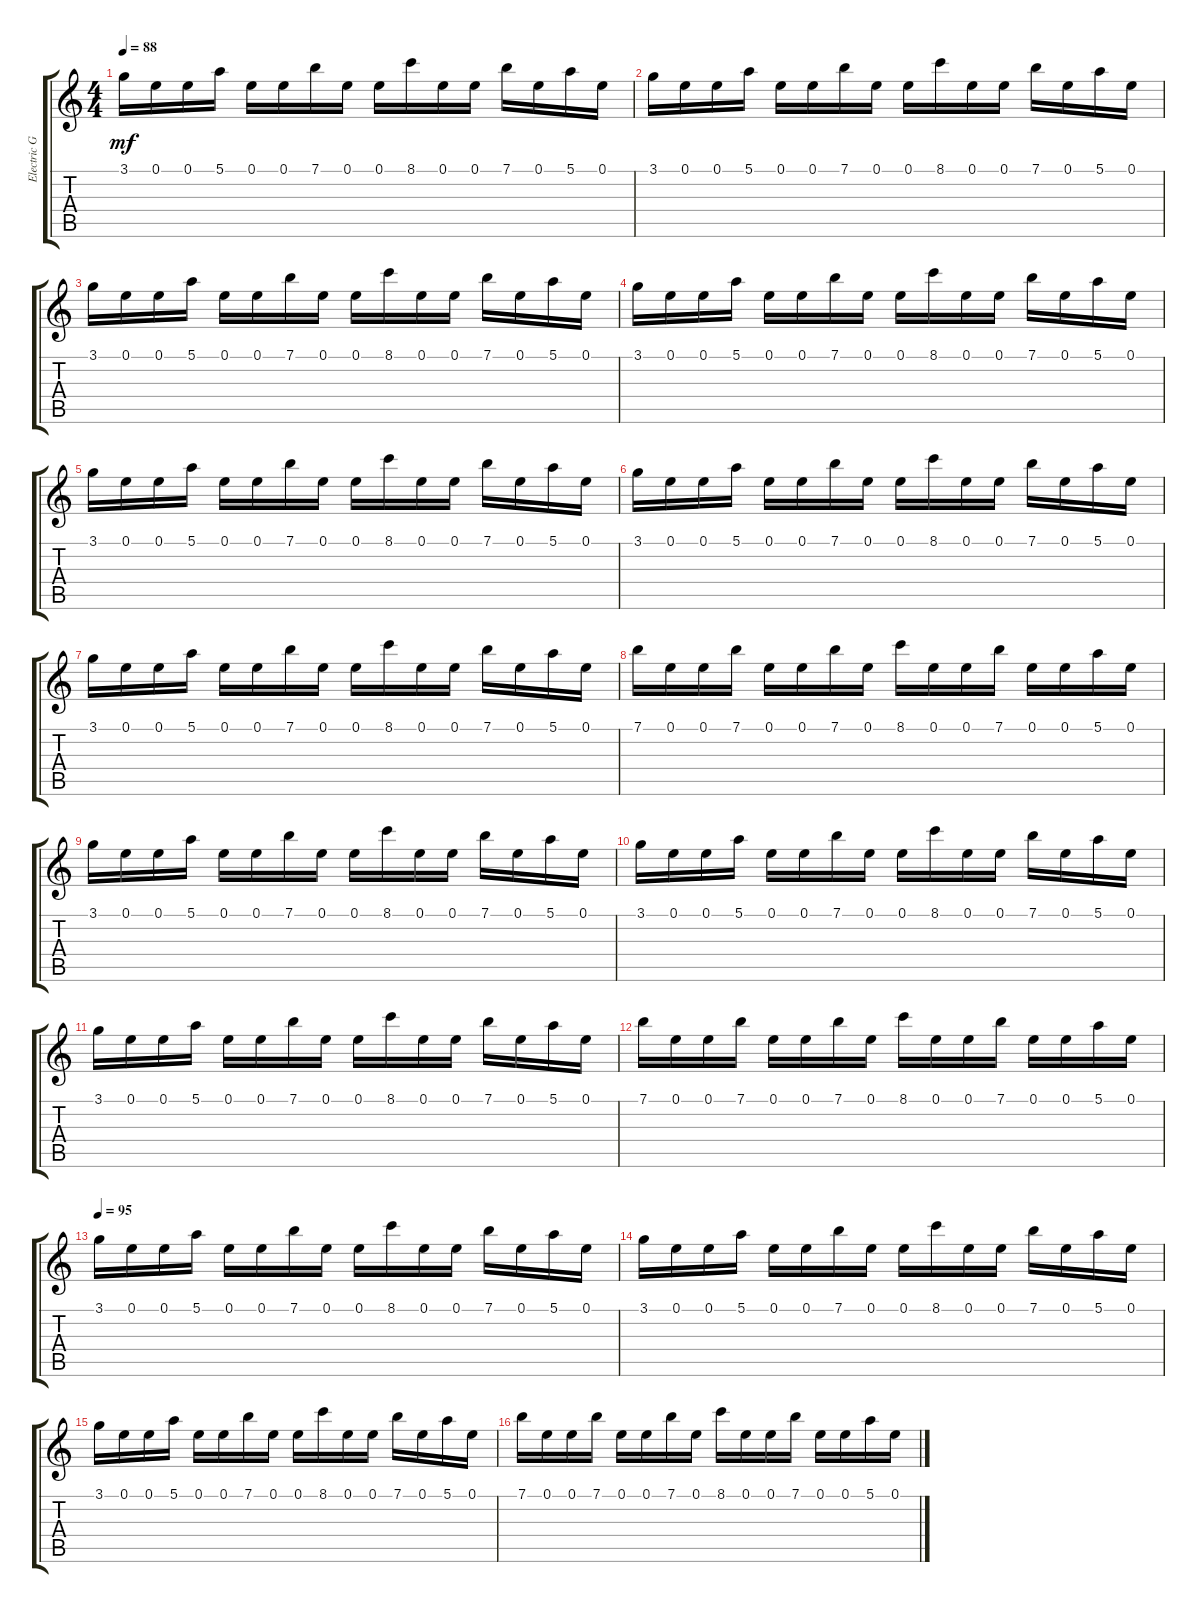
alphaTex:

\track ("Electric Guitar" "Electric G") {instrument distortionguitar}
\staff {score tabs}
\tuning (E4 B3 G3 D3 A2 E2) {hide}
\ts (4 4)
\tempo 88
\clef g2
\ks c
3.1.16{dy mf instrument distortionguitar} 0.1.16 0.1.16 5.1.16 0.1.16 0.1.16 7.1.16 0.1.16 0.1.16 8.1.16 0.1.16 0.1.16 7.1.16 0.1.16 5.1.16 0.1.16 |
3.1.16 0.1.16 0.1.16 5.1.16 0.1.16 0.1.16 7.1.16 0.1.16 0.1.16 8.1.16 0.1.16 0.1.16 7.1.16 0.1.16 5.1.16 0.1.16 |
3.1.16 0.1.16 0.1.16 5.1.16 0.1.16 0.1.16 7.1.16 0.1.16 0.1.16 8.1.16 0.1.16 0.1.16 7.1.16 0.1.16 5.1.16 0.1.16 |
3.1.16 0.1.16 0.1.16 5.1.16 0.1.16 0.1.16 7.1.16 0.1.16 0.1.16 8.1.16 0.1.16 0.1.16 7.1.16 0.1.16 5.1.16 0.1.16 |
3.1.16 0.1.16 0.1.16 5.1.16 0.1.16 0.1.16 7.1.16 0.1.16 0.1.16 8.1.16 0.1.16 0.1.16 7.1.16 0.1.16 5.1.16 0.1.16 |
3.1.16 0.1.16 0.1.16 5.1.16 0.1.16 0.1.16 7.1.16 0.1.16 0.1.16 8.1.16 0.1.16 0.1.16 7.1.16 0.1.16 5.1.16 0.1.16 |
3.1.16 0.1.16 0.1.16 5.1.16 0.1.16 0.1.16 7.1.16 0.1.16 0.1.16 8.1.16 0.1.16 0.1.16 7.1.16 0.1.16 5.1.16 0.1.16 |
7.1.16 0.1.16 0.1.16 7.1.16 0.1.16 0.1.16 7.1.16 0.1.16 8.1.16 0.1.16 0.1.16 7.1.16 0.1.16 0.1.16 5.1.16 0.1.16 |
3.1.16 0.1.16 0.1.16 5.1.16 0.1.16 0.1.16 7.1.16 0.1.16 0.1.16 8.1.16 0.1.16 0.1.16 7.1.16 0.1.16 5.1.16 0.1.16 |
3.1.16 0.1.16 0.1.16 5.1.16 0.1.16 0.1.16 7.1.16 0.1.16 0.1.16 8.1.16 0.1.16 0.1.16 7.1.16 0.1.16 5.1.16 0.1.16 |
3.1.16 0.1.16 0.1.16 5.1.16 0.1.16 0.1.16 7.1.16 0.1.16 0.1.16 8.1.16 0.1.16 0.1.16 7.1.16 0.1.16 5.1.16 0.1.16 |
7.1.16 0.1.16 0.1.16 7.1.16 0.1.16 0.1.16 7.1.16 0.1.16 8.1.16 0.1.16 0.1.16 7.1.16 0.1.16 0.1.16 5.1.16 0.1.16 |
\tempo 95
3.1.16 0.1.16 0.1.16 5.1.16 0.1.16 0.1.16 7.1.16 0.1.16 0.1.16 8.1.16 0.1.16 0.1.16 7.1.16 0.1.16 5.1.16 0.1.16 |
3.1.16 0.1.16 0.1.16 5.1.16 0.1.16 0.1.16 7.1.16 0.1.16 0.1.16 8.1.16 0.1.16 0.1.16 7.1.16 0.1.16 5.1.16 0.1.16 |
3.1.16 0.1.16 0.1.16 5.1.16 0.1.16 0.1.16 7.1.16 0.1.16 0.1.16 8.1.16 0.1.16 0.1.16 7.1.16 0.1.16 5.1.16 0.1.16 |
7.1.16 0.1.16 0.1.16 7.1.16 0.1.16 0.1.16 7.1.16 0.1.16 8.1.16 0.1.16 0.1.16 7.1.16 0.1.16 0.1.16 5.1.16 0.1.16
